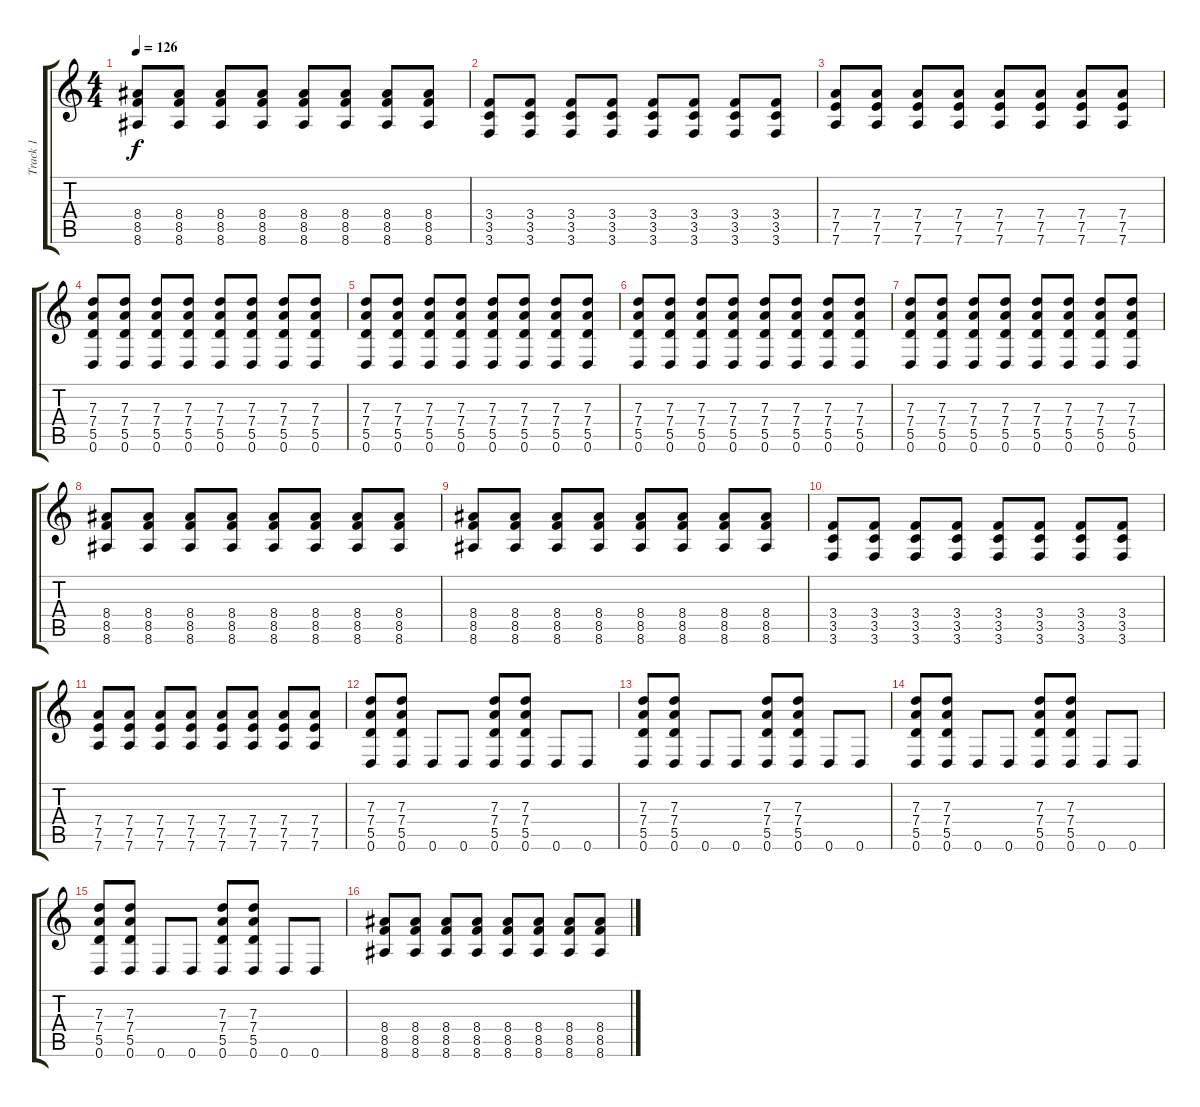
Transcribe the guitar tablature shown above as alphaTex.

\track ("Track 1" "Track 1") {instrument overdrivenguitar}
\staff {score tabs}
\tuning (E4 B3 G3 D3 A2 D2) {hide}
\ts (4 4)
\tempo 126
\clef g2
\ks c
(8.4 8.5 8.6).8{dy f} (8.4 8.5 8.6).8 (8.4 8.5 8.6).8 (8.4 8.5 8.6).8 (8.4 8.5 8.6).8 (8.4 8.5 8.6).8 (8.4 8.5 8.6).8 (8.4 8.5 8.6).8 |
(3.4 3.5 3.6).8 (3.4 3.5 3.6).8 (3.4 3.5 3.6).8 (3.4 3.5 3.6).8 (3.4 3.5 3.6).8 (3.4 3.5 3.6).8 (3.4 3.5 3.6).8 (3.4 3.5 3.6).8 |
(7.4 7.5 7.6).8 (7.4 7.5 7.6).8 (7.4 7.5 7.6).8 (7.4 7.5 7.6).8 (7.4 7.5 7.6).8 (7.4 7.5 7.6).8 (7.4 7.5 7.6).8 (7.4 7.5 7.6).8 |
(7.3 7.4 5.5 0.6).8 (7.3 7.4 5.5 0.6).8 (7.3 7.4 5.5 0.6).8 (7.3 7.4 5.5 0.6).8 (7.3 7.4 5.5 0.6).8 (7.3 7.4 5.5 0.6).8 (7.3 7.4 5.5 0.6).8 (7.3 7.4 5.5 0.6).8 |
(7.3 7.4 5.5 0.6).8 (7.3 7.4 5.5 0.6).8 (7.3 7.4 5.5 0.6).8 (7.3 7.4 5.5 0.6).8 (7.3 7.4 5.5 0.6).8 (7.3 7.4 5.5 0.6).8 (7.3 7.4 5.5 0.6).8 (7.3 7.4 5.5 0.6).8 |
(7.3 7.4 5.5 0.6).8 (7.3 7.4 5.5 0.6).8 (7.3 7.4 5.5 0.6).8 (7.3 7.4 5.5 0.6).8 (7.3 7.4 5.5 0.6).8 (7.3 7.4 5.5 0.6).8 (7.3 7.4 5.5 0.6).8 (7.3 7.4 5.5 0.6).8 |
(7.3 7.4 5.5 0.6).8 (7.3 7.4 5.5 0.6).8 (7.3 7.4 5.5 0.6).8 (7.3 7.4 5.5 0.6).8 (7.3 7.4 5.5 0.6).8 (7.3 7.4 5.5 0.6).8 (7.3 7.4 5.5 0.6).8 (7.3 7.4 5.5 0.6).8 |
(8.4 8.5 8.6).8 (8.4 8.5 8.6).8 (8.4 8.5 8.6).8 (8.4 8.5 8.6).8 (8.4 8.5 8.6).8 (8.4 8.5 8.6).8 (8.4 8.5 8.6).8 (8.4 8.5 8.6).8 |
(8.4 8.5 8.6).8 (8.4 8.5 8.6).8 (8.4 8.5 8.6).8 (8.4 8.5 8.6).8 (8.4 8.5 8.6).8 (8.4 8.5 8.6).8 (8.4 8.5 8.6).8 (8.4 8.5 8.6).8 |
(3.4 3.5 3.6).8 (3.4 3.5 3.6).8 (3.4 3.5 3.6).8 (3.4 3.5 3.6).8 (3.4 3.5 3.6).8 (3.4 3.5 3.6).8 (3.4 3.5 3.6).8 (3.4 3.5 3.6).8 |
(7.4 7.5 7.6).8 (7.4 7.5 7.6).8 (7.4 7.5 7.6).8 (7.4 7.5 7.6).8 (7.4 7.5 7.6).8 (7.4 7.5 7.6).8 (7.4 7.5 7.6).8 (7.4 7.5 7.6).8 |
(7.3 7.4 5.5 0.6).8 (7.3 7.4 5.5 0.6).8 0.6.8 0.6.8 (7.3 7.4 5.5 0.6).8 (7.3 7.4 5.5 0.6).8 0.6.8 0.6.8 |
(7.3 7.4 5.5 0.6).8 (7.3 7.4 5.5 0.6).8 0.6.8 0.6.8 (7.3 7.4 5.5 0.6).8 (7.3 7.4 5.5 0.6).8 0.6.8 0.6.8 |
(7.3 7.4 5.5 0.6).8 (7.3 7.4 5.5 0.6).8 0.6.8 0.6.8 (7.3 7.4 5.5 0.6).8 (7.3 7.4 5.5 0.6).8 0.6.8 0.6.8 |
(7.3 7.4 5.5 0.6).8 (7.3 7.4 5.5 0.6).8 0.6.8 0.6.8 (7.3 7.4 5.5 0.6).8 (7.3 7.4 5.5 0.6).8 0.6.8 0.6.8 |
(8.4 8.5 8.6).8 (8.4 8.5 8.6).8 (8.4 8.5 8.6).8 (8.4 8.5 8.6).8 (8.4 8.5 8.6).8 (8.4 8.5 8.6).8 (8.4 8.5 8.6).8 (8.4 8.5 8.6).8
